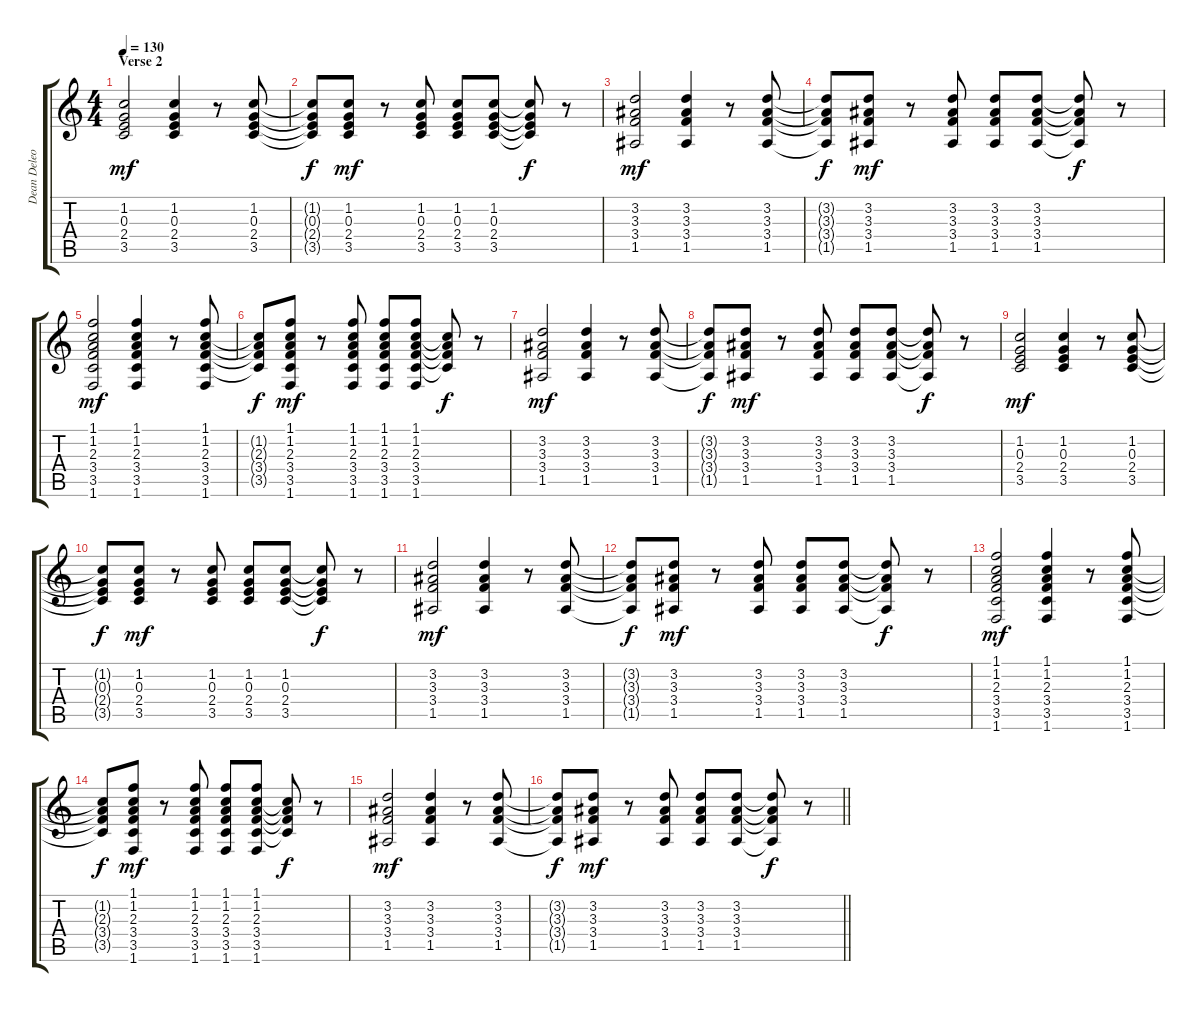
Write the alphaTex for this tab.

\track ("Dean Deleo (Guitar 1)" "Dean Deleo") {instrument acousticguitarnylon}
\staff {score tabs}
\tuning (E4 B3 G3 D3 A2 E2) {hide}
\ts (4 4)
\section ("" "Verse 2")
\tempo 130
\clef g2
\ks c
(1.2 0.3 2.4 3.5).2{dy mf} (1.2 0.3 2.4 3.5).4 r.8 (1.2 0.3 2.4 3.5).8 |
(1.2{t} 0.3{t} 2.4{t} 3.5{t}).8{dy f} (1.2 0.3 2.4 3.5).8{dy mf} r.8 (1.2 0.3 2.4 3.5).8 (1.2 0.3 2.4 3.5).8 (1.2 0.3 2.4 3.5).8 (1.2{t} 0.3{t} 2.4{t} 3.5{t}).8{dy f} r.8 |
(3.2 3.3 3.4 1.5).2{dy mf} (3.2 3.3 3.4 1.5).4 r.8 (3.2 3.3 3.4 1.5).8 |
(3.2{t} 3.3{t} 3.4{t} 1.5{t}).8{dy f} (3.2 3.3 3.4 1.5).8{dy mf} r.8 (3.2 3.3 3.4 1.5).8 (3.2 3.3 3.4 1.5).8 (3.2 3.3 3.4 1.5).8 (3.2{t} 3.3{t} 3.4{t} 1.5{t}).8{dy f} r.8 |
(1.1 1.2 2.3 3.4 3.5 1.6).2{dy mf} (1.1 1.2 2.3 3.4 3.5 1.6).4 r.8 (1.1 1.2 2.3 3.4 3.5 1.6).8 |
(1.2{t} 2.3{t} 3.4{t} 3.5{t}).8{dy f} (1.1 1.2 2.3 3.4 3.5 1.6).8{dy mf} r.8 (1.1 1.2 2.3 3.4 3.5 1.6).8 (1.1 1.2 2.3 3.4 3.5 1.6).8 (1.1 1.2 2.3 3.4 3.5 1.6).8 (1.2{t} 2.3{t} 3.4{t} 3.5{t}).8{dy f} r.8 |
(3.2 3.3 3.4 1.5).2{dy mf} (3.2 3.3 3.4 1.5).4 r.8 (3.2 3.3 3.4 1.5).8 |
(3.2{t} 3.3{t} 3.4{t} 1.5{t}).8{dy f} (3.2 3.3 3.4 1.5).8{dy mf} r.8 (3.2 3.3 3.4 1.5).8 (3.2 3.3 3.4 1.5).8 (3.2 3.3 3.4 1.5).8 (3.2{t} 3.3{t} 3.4{t} 1.5{t}).8{dy f} r.8 |
(1.2 0.3 2.4 3.5).2{dy mf} (1.2 0.3 2.4 3.5).4 r.8 (1.2 0.3 2.4 3.5).8 |
(1.2{t} 0.3{t} 2.4{t} 3.5{t}).8{dy f} (1.2 0.3 2.4 3.5).8{dy mf} r.8 (1.2 0.3 2.4 3.5).8 (1.2 0.3 2.4 3.5).8 (1.2 0.3 2.4 3.5).8 (1.2{t} 0.3{t} 2.4{t} 3.5{t}).8{dy f} r.8 |
(3.2 3.3 3.4 1.5).2{dy mf} (3.2 3.3 3.4 1.5).4 r.8 (3.2 3.3 3.4 1.5).8 |
(3.2{t} 3.3{t} 3.4{t} 1.5{t}).8{dy f} (3.2 3.3 3.4 1.5).8{dy mf} r.8 (3.2 3.3 3.4 1.5).8 (3.2 3.3 3.4 1.5).8 (3.2 3.3 3.4 1.5).8 (3.2{t} 3.3{t} 3.4{t} 1.5{t}).8{dy f} r.8 |
(1.1 1.2 2.3 3.4 3.5 1.6).2{dy mf} (1.1 1.2 2.3 3.4 3.5 1.6).4 r.8 (1.1 1.2 2.3 3.4 3.5 1.6).8 |
(1.2{t} 2.3{t} 3.4{t} 3.5{t}).8{dy f} (1.1 1.2 2.3 3.4 3.5 1.6).8{dy mf} r.8 (1.1 1.2 2.3 3.4 3.5 1.6).8 (1.1 1.2 2.3 3.4 3.5 1.6).8 (1.1 1.2 2.3 3.4 3.5 1.6).8 (1.2{t} 2.3{t} 3.4{t} 3.5{t}).8{dy f} r.8 |
(3.2 3.3 3.4 1.5).2{dy mf} (3.2 3.3 3.4 1.5).4 r.8 (3.2 3.3 3.4 1.5).8 |
\barLineRight lightlight
(3.2{t} 3.3{t} 3.4{t} 1.5{t}).8{dy f} (3.2 3.3 3.4 1.5).8{dy mf} r.8 (3.2 3.3 3.4 1.5).8 (3.2 3.3 3.4 1.5).8 (3.2 3.3 3.4 1.5).8 (3.2{t} 3.3{t} 3.4{t} 1.5{t}).8{dy f} r.8
